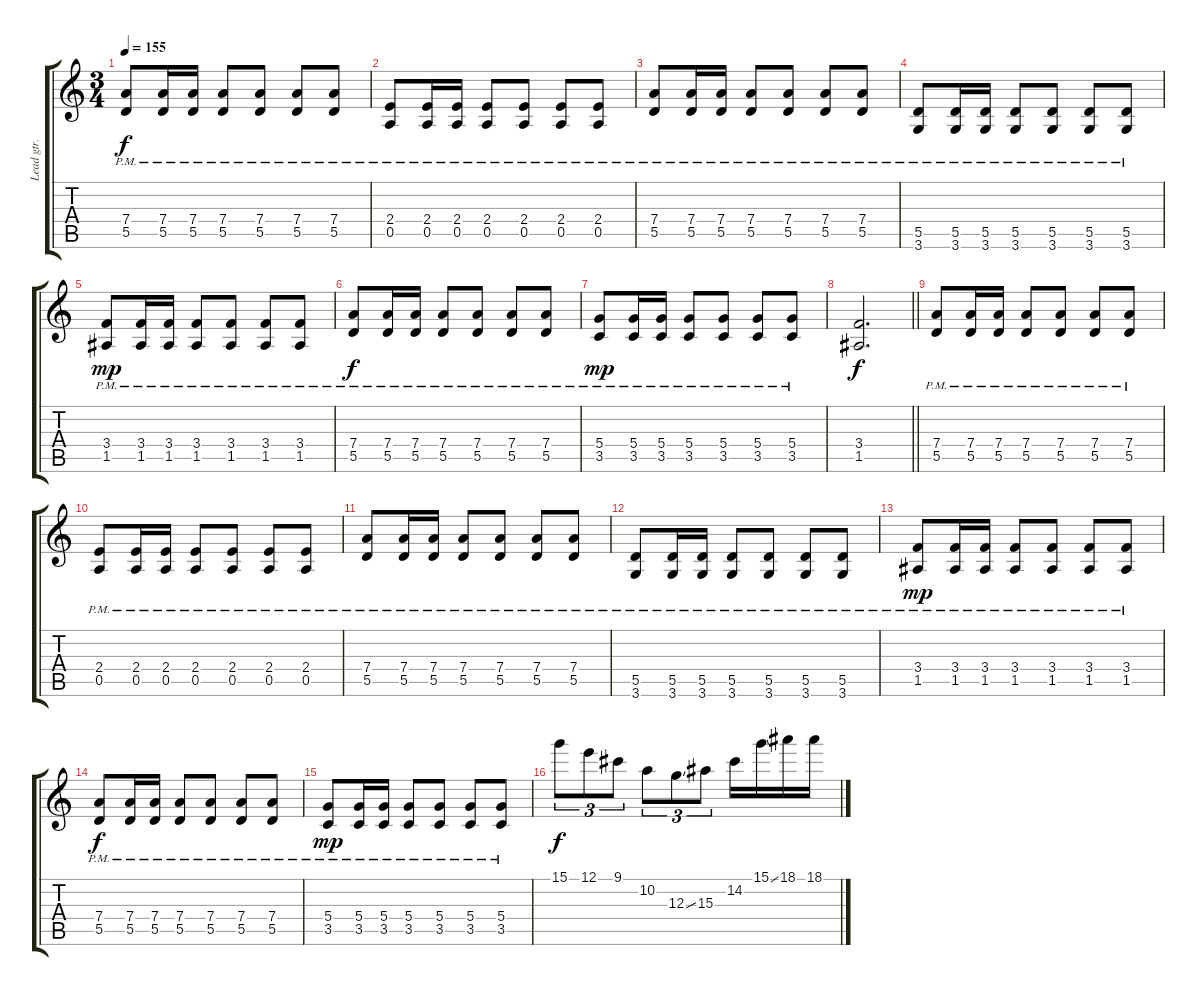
\track ("Lead gtr." "Lead gtr.") {instrument distortionguitar}
\staff {score tabs}
\tuning (E4 B3 G3 D3 A2 E2) {hide}
\ts (3 4)
\tempo 155
\clef g2
\ks c
(7.4{pm} 5.5{pm}).8{dy f} (7.4{pm} 5.5{pm}).16 (7.4{pm} 5.5{pm}).16 (7.4{pm} 5.5{pm}).8 (7.4{pm} 5.5{pm}).8 (7.4{pm} 5.5{pm}).8 (7.4{pm} 5.5{pm}).8 |
(2.4{pm} 0.5{pm}).8 (2.4{pm} 0.5{pm}).16 (2.4{pm} 0.5{pm}).16 (2.4{pm} 0.5{pm}).8 (2.4{pm} 0.5{pm}).8 (2.4{pm} 0.5{pm}).8 (2.4{pm} 0.5{pm}).8 |
(7.4{pm} 5.5{pm}).8 (7.4{pm} 5.5{pm}).16 (7.4{pm} 5.5{pm}).16 (7.4{pm} 5.5{pm}).8 (7.4{pm} 5.5{pm}).8 (7.4{pm} 5.5{pm}).8 (7.4{pm} 5.5{pm}).8 |
(5.5{pm} 3.6{pm}).8 (5.5{pm} 3.6{pm}).16 (5.5{pm} 3.6{pm}).16 (5.5{pm} 3.6{pm}).8 (5.5{pm} 3.6{pm}).8 (5.5{pm} 3.6{pm}).8 (5.5{pm} 3.6{pm}).8 |
(3.4{pm} 1.5{pm}).8{dy mp} (3.4{pm} 1.5{pm}).16 (3.4{pm} 1.5{pm}).16 (3.4{pm} 1.5{pm}).8 (3.4{pm} 1.5{pm}).8 (3.4{pm} 1.5{pm}).8 (3.4{pm} 1.5{pm}).8 |
(7.4{pm} 5.5{pm}).8{dy f} (7.4{pm} 5.5{pm}).16 (7.4{pm} 5.5{pm}).16 (7.4{pm} 5.5{pm}).8 (7.4{pm} 5.5{pm}).8 (7.4{pm} 5.5{pm}).8 (7.4{pm} 5.5{pm}).8 |
(5.4{pm} 3.5{pm}).8{dy mp} (5.4{pm} 3.5{pm}).16 (5.4{pm} 3.5{pm}).16 (5.4{pm} 3.5{pm}).8 (5.4{pm} 3.5{pm}).8 (5.4{pm} 3.5{pm}).8 (5.4{pm} 3.5{pm}).8 |
\barLineRight lightlight
(3.4 1.5).2{d dy f} |
(7.4{pm} 5.5{pm}).8 (7.4{pm} 5.5{pm}).16 (7.4{pm} 5.5{pm}).16 (7.4{pm} 5.5{pm}).8 (7.4{pm} 5.5{pm}).8 (7.4{pm} 5.5{pm}).8 (7.4{pm} 5.5{pm}).8 |
(2.4{pm} 0.5{pm}).8 (2.4{pm} 0.5{pm}).16 (2.4{pm} 0.5{pm}).16 (2.4{pm} 0.5{pm}).8 (2.4{pm} 0.5{pm}).8 (2.4{pm} 0.5{pm}).8 (2.4{pm} 0.5{pm}).8 |
(7.4{pm} 5.5{pm}).8 (7.4{pm} 5.5{pm}).16 (7.4{pm} 5.5{pm}).16 (7.4{pm} 5.5{pm}).8 (7.4{pm} 5.5{pm}).8 (7.4{pm} 5.5{pm}).8 (7.4{pm} 5.5{pm}).8 |
(5.5{pm} 3.6{pm}).8 (5.5{pm} 3.6{pm}).16 (5.5{pm} 3.6{pm}).16 (5.5{pm} 3.6{pm}).8 (5.5{pm} 3.6{pm}).8 (5.5{pm} 3.6{pm}).8 (5.5{pm} 3.6{pm}).8 |
(3.4{pm} 1.5{pm}).8{dy mp} (3.4{pm} 1.5{pm}).16 (3.4{pm} 1.5{pm}).16 (3.4{pm} 1.5{pm}).8 (3.4{pm} 1.5{pm}).8 (3.4{pm} 1.5{pm}).8 (3.4{pm} 1.5{pm}).8 |
(7.4{pm} 5.5{pm}).8{dy f} (7.4{pm} 5.5{pm}).16 (7.4{pm} 5.5{pm}).16 (7.4{pm} 5.5{pm}).8 (7.4{pm} 5.5{pm}).8 (7.4{pm} 5.5{pm}).8 (7.4{pm} 5.5{pm}).8 |
(5.4{pm} 3.5{pm}).8{dy mp} (5.4{pm} 3.5{pm}).16 (5.4{pm} 3.5{pm}).16 (5.4{pm} 3.5{pm}).8 (5.4{pm} 3.5{pm}).8 (5.4{pm} 3.5{pm}).8 (5.4{pm} 3.5{pm}).8 |
15.1.8{tu (3 2) dy f} 12.1.8{tu (3 2)} 9.1.8{tu (3 2)} 10.2.8{tu (3 2)} 12.3{ss}.8{tu (3 2)} 15.3.8{tu (3 2)} 14.2.16 15.1{ss}.16 18.1.16 18.1.16
